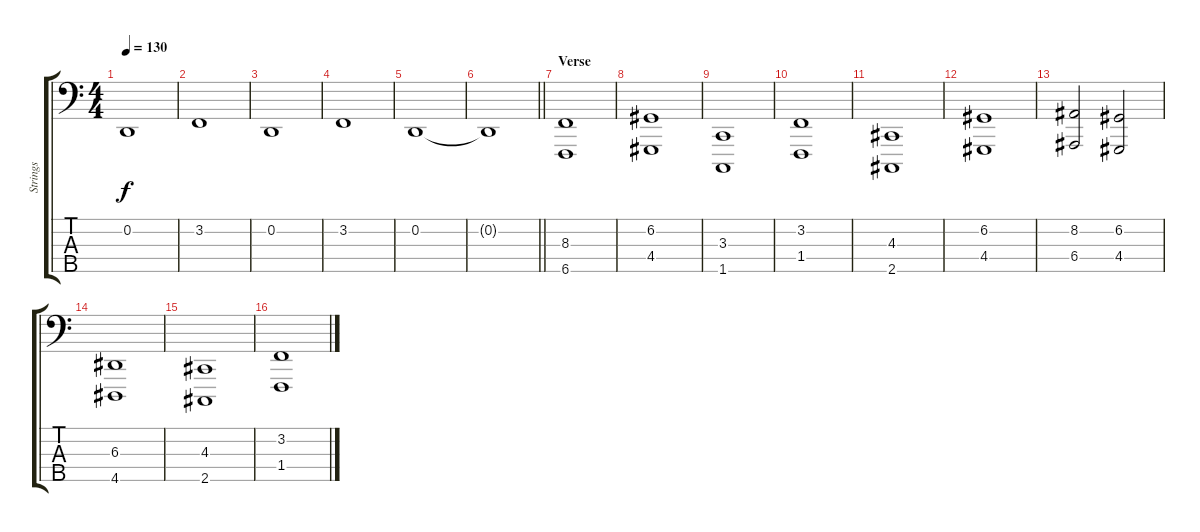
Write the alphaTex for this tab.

\track ("Strings" "Strings") {instrument stringensemble1}
\staff {score tabs}
\tuning (G2 D2 A1 E1 B0) {hide}
\ts (4 4)
\tempo 130
\clef f4
\ks c
0.2.1{dy f} |
3.2.1 |
0.2.1 |
3.2.1 |
0.2.1 |
\barLineRight lightlight
0.2{t}.1 |
\section ("" "Verse ")
(8.3 6.5).1 |
(6.2 4.4).1 |
(3.3 1.5).1 |
(3.2 1.4).1 |
(4.3 2.5).1 |
(6.2 4.4).1 |
(8.2 6.4).2 (6.2 4.4).2 |
(6.3 4.5).1 |
(4.3 2.5).1 |
(3.2 1.4).1
